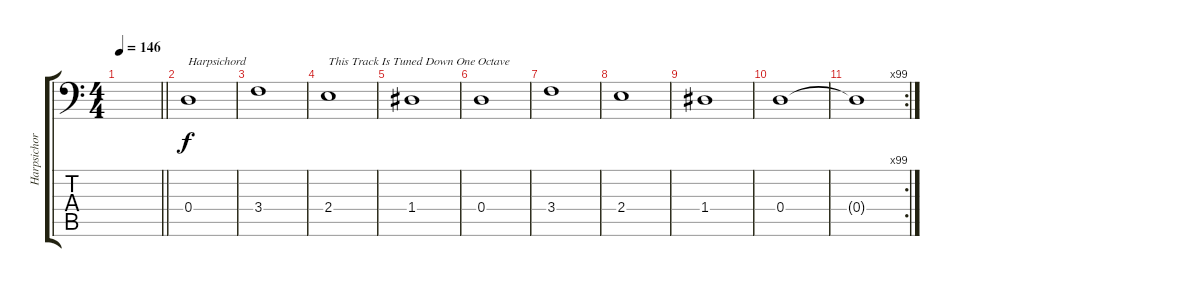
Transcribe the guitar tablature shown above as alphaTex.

\track ("Harpsichord" "Harpsichor") {instrument harpsichord}
\staff {score tabs}
\tuning (E3 B2 G2 D2 A1 E1) {hide}
\ts (4 4)
\tempo 146
\clef f4
\barLineRight lightlight
\ks c
|
0.4.1{ot 8vb txt "Harpsichord" instrument harpsichord} |
3.4.1{ot 8vb} |
2.4.1{ot 8vb txt "This Track Is Tuned Down One Octave"} |
1.4.1{ot 8vb} |
0.4.1{ot 8vb} |
3.4.1{ot 8vb} |
2.4.1{ot 8vb} |
1.4.1{ot 8vb} |
0.4.1{ot 8vb} |
\rc 99
0.4{t}.1{ot 8vb}
